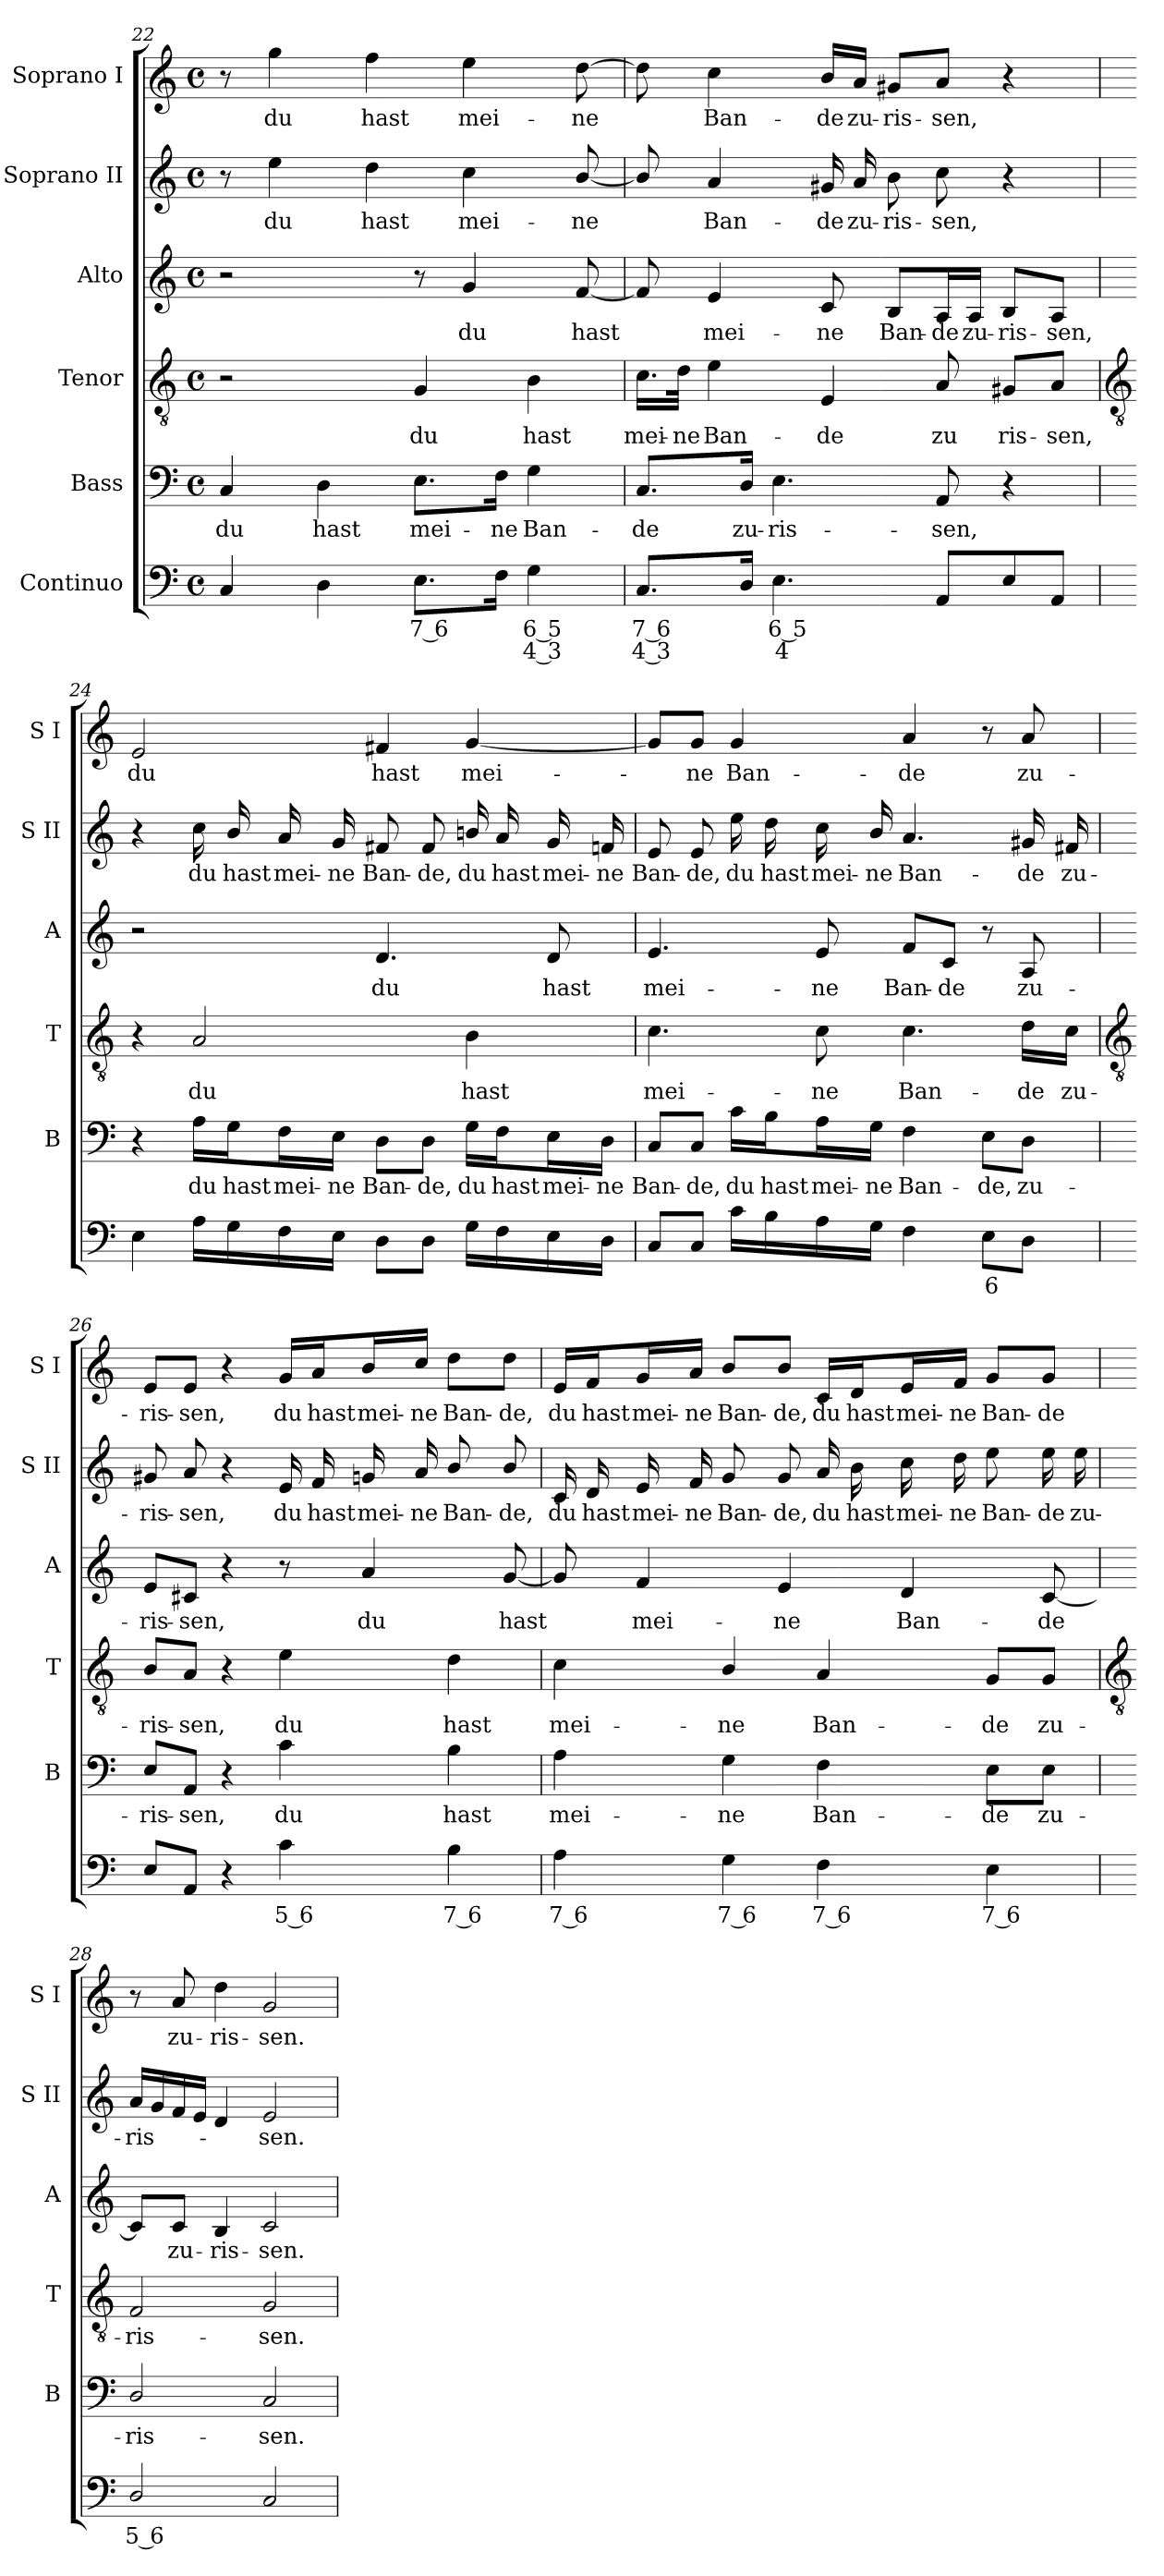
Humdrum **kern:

**kern	**text	**text	**kern	**text	**kern	**text	**kern	**text	**kern	**text	**kern	**text
*part6	*part6	*part6	*part5	*part5	*part4	*part4	*part3	*part3	*part2	*part2	*part1	*part1
*staff6	*staff6	*staff6	*staff5	*staff5	*staff4	*staff4	*staff3	*staff3	*staff2	*staff2	*staff1	*staff1
*I"Continuo	*	*	*I"Bass	*	*I"Tenor	*	*I"Alto	*	*I"Soprano II	*	*I"Soprano I	*
*	*	*	*I'B	*	*I'T	*	*I'A	*	*I'S II	*	*I'S I	*
*clefF4	*	*	*clefF4	*	*clefGv2	*	*clefG2	*	*clefG2	*	*clefG2	*
*k[]	*	*	*k[]	*	*k[]	*	*k[]	*	*k[]	*	*k[]	*
*C:	*	*	*C:	*	*C:	*	*C:	*	*C:	*	*C:	*
*M4/4	*	*	*M4/4	*	*M4/4	*	*M4/4	*	*M4/4	*	*M4/4	*
*met(c)	*	*	*met(c)	*	*met(c)	*	*met(c)	*	*met(c)	*	*met(c)	*
=22	=22	=22	=22	=22	=22	=22	=22	=22	=22	=22	=22	=22
!	!	!	!	!LO:LY:b	!	!	!	!	!	!	!	!
4C	.	.	4C	du	2r	.	2r	.	8r	.	8r	.
!	!	!	!	!	!	!	!	!	!	!LO:LY:b	!	!LO:LY:b
.	.	.	.	.	.	.	.	.	4ee	du	4gg	du
!	!	!	!	!LO:LY:b	!	!	!	!	!	!	!	!
4D	.	.	4D	hast	.	.	.	.	.	.	.	.
!	!	!	!	!	!	!	!	!	!	!LO:LY:b	!	!LO:LY:b
.	.	.	.	.	.	.	.	.	4dd	hast	4ff	hast
!	!LO:LY:b	!	!	!LO:LY:b	!	!LO:LY:b	!	!	!	!	!	!
8.EL	7 6	.	8.E\L	mei-	4G	du	8r	.	.	.	.	.
!	!	!	!	!	!	!	!	!LO:LY:b	!	!LO:LY:b	!	!LO:LY:b
.	.	.	.	.	.	.	4g	du	4cc	mei-	4ee	mei-
!	!LO:LY:b	!	!	!LO:LY:b	!	!	!	!	!	!	!	!
16FJ	.	.	16F\Jk	-ne	.	.	.	.	.	.	.	.
!	!LO:LY:b	!LO:LY:b	!	!LO:LY:b	!	!LO:LY:b	!	!	!	!	!	!
4G	6 5	4 3	4G	Ban-	4B	hast	.	.	.	.	.	.
!	!	!	!	!	!	!	!	!LO:LY:b	!	!LO:LY:b	!	!LO:LY:b
.	.	.	.	.	.	.	[8f	hast	[8b/	-ne	[8dd	-ne
=23	=23	=23	=23	=23	=23	=23	=23	=23	=23	=23	=23	=23
!	!LO:LY:b	!LO:LY:b	!	!LO:LY:b	!	!LO:LY:b	!	!	!	!	!	!
8.CL	7 6	4 3	8.C/L	-de	16.c\LL	mei-	8f]	.	8b/]	.	8dd]	.
!	!	!	!	!	!	!LO:LY:b	!	!	!	!	!	!
.	.	.	.	.	32d\JJk	-ne	.	.	.	.	.	.
!	!	!	!	!	!	!LO:LY:b	!	!LO:LY:b	!	!LO:LY:b	!	!LO:LY:b
.	.	.	.	.	4e	Ban-	4e	mei-	4a	Ban-	4cc	Ban-
!	!	!	!	!LO:LY:b	!	!	!	!	!	!	!	!
16DJ	.	.	16D/Jk	zu-	.	.	.	.	.	.	.	.
!	!LO:LY:b	!LO:LY:b	!	!LO:LY:b	!	!	!	!	!	!	!	!
4.E	6 5	4	4.E	-ris-	.	.	.	.	.	.	.	.
!	!	!	!	!	!	!LO:LY:b	!	!LO:LY:b	!	!LO:LY:b	!	!LO:LY:b
.	.	.	.	.	4E	-de	8c	-ne	16g#X	-de	16b/LL	-de
!	!	!	!	!	!	!	!	!	!	!LO:LY:b	!	!LO:LY:b
.	.	.	.	.	.	.	.	.	16a	zu-	16a/JJ	zu-
!	!	!	!	!	!	!	!	!LO:LY:b	!	!LO:LY:b	!	!LO:LY:b
.	.	.	.	.	.	.	8B/L	Ban-	8b	-ris-	8g#X/L	-ris-
!	!	!	!	!LO:LY:b	!	!LO:LY:b	!	!LO:LY:b	!	!LO:LY:b	!	!LO:LY:b
8AAL	.	.	8AA	-sen,	8A	zu	16A/L	-de	8cc	-sen,	8a/J	-sen,
!	!	!	!	!	!	!	!	!LO:LY:b	!	!	!	!
.	.	.	.	.	.	.	16A/JJ	zu-	.	.	.	.
!	!	!	!	!	!	!LO:LY:b	!	!LO:LY:b	!	!	!	!
8E	.	.	4r	.	8G#X/L	ris-	8B/L	-ris-	4r	.	4r	.
!	!	!	!	!	!	!LO:LY:b	!	!LO:LY:b	!	!	!	!
8AAJ	.	.	.	.	8A/J	-sen,	8A/J	-sen,	.	.	.	.
!!LO:LB:g=z
=24	=24	=24	=24	=24	=24	=24	=24	=24	=24	=24	=24	=24
*	*	*	*	*	*clefGv2	*	*	*	*	*	*	*
!	!	!	!	!	!	!	!	!	!	!	!	!LO:LY:b
4E	.	.	4r	.	4r	.	2r	.	4r	.	2e	du
!	!	!	!	!LO:LY:b	!	!LO:LY:b	!	!	!	!LO:LY:b	!	!
16ALL	.	.	16A\LL	du	2A	du	.	.	16cc	du	.	.
!	!	!	!	!LO:LY:b	!	!	!	!	!	!LO:LY:b	!	!
16G	.	.	16G\J	hast	.	.	.	.	16b/	hast	.	.
!	!	!	!	!LO:LY:b	!	!	!	!	!	!LO:LY:b	!	!
16F	.	.	16F\L	mei-	.	.	.	.	16a	mei-	.	.
!	!	!	!	!LO:LY:b	!	!	!	!	!	!LO:LY:b	!	!
16EJJ	.	.	16E\JJ	-ne	.	.	.	.	16g	-ne	.	.
!	!	!	!	!LO:LY:b	!	!	!	!LO:LY:b	!	!LO:LY:b	!	!LO:LY:b
8DL	.	.	8D\L	Ban-	.	.	4.d	du	8f#X	Ban-	4f#X	hast
!	!	!	!	!LO:LY:b	!	!	!	!	!	!LO:LY:b	!	!
8DJ	.	.	8D\J	-de,	.	.	.	.	8f#	-de,	.	.
!	!	!	!	!LO:LY:b	!	!LO:LY:b	!	!	!	!LO:LY:b	!	!LO:LY:b
16GLL	.	.	16G\LL	du	4B	hast	.	.	16bn/	du	[4g	mei-
!	!	!	!	!LO:LY:b	!	!	!	!	!	!LO:LY:b	!	!
16F	.	.	16F\J	hast	.	.	.	.	16a	hast	.	.
!	!	!	!	!LO:LY:b	!	!	!	!LO:LY:b	!	!LO:LY:b	!	!
16E	.	.	16E\L	mei-	.	.	8d	hast	16g	mei-	.	.
!	!	!	!	!LO:LY:b	!	!	!	!	!	!LO:LY:b	!	!
16DJJ	.	.	16D\JJ	-ne	.	.	.	.	16fn	-ne	.	.
=25	=25	=25	=25	=25	=25	=25	=25	=25	=25	=25	=25	=25
!	!	!	!	!LO:LY:b	!	!LO:LY:b	!	!LO:LY:b	!	!LO:LY:b	!	!
8CL	.	.	8C/L	Ban-	4.c	mei-	4.e	mei-	8e	Ban-	8g/L]	.
!	!	!	!	!LO:LY:b	!	!	!	!	!	!LO:LY:b	!	!LO:LY:b
8CJ	.	.	8C/J	-de,	.	.	.	.	8e	-de,	8g/J	ne
!	!	!	!	!LO:LY:b	!	!	!	!	!	!LO:LY:b	!	!LO:LY:b
16cLL	.	.	16c\LL	du	.	.	.	.	16ee	du	4g	Ban-
!	!	!	!	!LO:LY:b	!	!	!	!	!	!LO:LY:b	!	!
16B	.	.	16B\J	hast	.	.	.	.	16dd	hast	.	.
!	!	!	!	!LO:LY:b	!	!LO:LY:b	!	!LO:LY:b	!	!LO:LY:b	!	!
16A	.	.	16A\L	mei-	8c	-ne	8e	-ne	16cc	mei-	.	.
!	!	!	!	!LO:LY:b	!	!	!	!	!	!LO:LY:b	!	!
16GJJ	.	.	16G\JJ	-ne	.	.	.	.	16b/	-ne	.	.
!	!	!	!	!LO:LY:b	!	!LO:LY:b	!	!LO:LY:b	!	!LO:LY:b	!	!LO:LY:b
4F	.	.	4F	Ban-	4.c	Ban-	8f/L	Ban-	4.a	Ban-	4a	-de
!	!	!	!	!	!	!	!	!LO:LY:b	!	!	!	!
.	.	.	.	.	.	.	8c/J	-de	.	.	.	.
!	!LO:LY:b	!	!	!LO:LY:b	!	!	!	!	!	!	!	!
8EL	6	.	8E\L	-de,	.	.	8r	.	.	.	8r	.
!	!	!	!	!LO:LY:b	!	!LO:LY:b	!	!LO:LY:b	!	!LO:LY:b	!	!LO:LY:b
8DJ	.	.	8D\J	zu-	16d\LL	-de	8A	zu-	16g#X	-de	8a	zu-
!	!	!	!	!	!	!LO:LY:b	!	!	!	!LO:LY:b	!	!
.	.	.	.	.	16c\JJ	zu-	.	.	16f#X	zu-	.	.
!!LO:LB:g=z
=26	=26	=26	=26	=26	=26	=26	=26	=26	=26	=26	=26	=26
*	*	*	*	*	*clefGv2	*	*	*	*	*	*	*
!	!	!	!	!LO:LY:b	!	!LO:LY:b	!	!LO:LY:b	!	!LO:LY:b	!	!LO:LY:b
8EL	.	.	8E/L	-ris-	8B/L	-ris-	8e/L	-ris-	8g#X	-ris-	8e/L	-ris-
!	!	!	!	!LO:LY:b	!	!LO:LY:b	!	!LO:LY:b	!	!LO:LY:b	!	!LO:LY:b
8AAJ	.	.	8AA/J	-sen,	8A/J	-sen,	8c#X/J	-sen,	8a	-sen,	8e/J	-sen,
4r	.	.	4r	.	4r	.	4r	.	4r	.	4r	.
!	!LO:LY:b	!	!	!LO:LY:b	!	!LO:LY:b	!	!	!	!LO:LY:b	!	!LO:LY:b
4c	5 6	.	4c	du	4e	du	8r	.	16e	du	16g/LL	du
!	!	!	!	!	!	!	!	!	!	!LO:LY:b	!	!LO:LY:b
.	.	.	.	.	.	.	.	.	16f	hast	16a/J	hast
!	!	!	!	!	!	!	!	!LO:LY:b	!	!LO:LY:b	!	!LO:LY:b
.	.	.	.	.	.	.	4a	du	16gn	mei-	16b/L	mei-
!	!	!	!	!	!	!	!	!	!	!LO:LY:b	!	!LO:LY:b
.	.	.	.	.	.	.	.	.	16a	-ne	16cc/JJ	-ne
!	!LO:LY:b	!	!	!LO:LY:b	!	!LO:LY:b	!	!	!	!LO:LY:b	!	!LO:LY:b
4B	7 6	.	4B	hast	4d	hast	.	.	8b/	Ban-	8dd\L	Ban-
!	!	!	!	!	!	!	!	!LO:LY:b	!	!LO:LY:b	!	!LO:LY:b
.	.	.	.	.	.	.	[8g	hast	8b/	-de,	8dd\J	-de,
=27	=27	=27	=27	=27	=27	=27	=27	=27	=27	=27	=27	=27
!	!LO:LY:b	!	!	!LO:LY:b	!	!LO:LY:b	!	!	!	!LO:LY:b	!	!LO:LY:b
4A	7 6	.	4A	mei-	4c	mei-	8g]	.	16c	du	16e/LL	du
!	!	!	!	!	!	!	!	!	!	!LO:LY:b	!	!LO:LY:b
.	.	.	.	.	.	.	.	.	16d	hast	16f/J	hast
!	!	!	!	!	!	!	!	!LO:LY:b	!	!LO:LY:b	!	!LO:LY:b
.	.	.	.	.	.	.	4f	mei-	16e	mei-	16g/L	mei-
!	!	!	!	!	!	!	!	!	!	!LO:LY:b	!	!LO:LY:b
.	.	.	.	.	.	.	.	.	16f	-ne	16a/JJ	-ne
!	!LO:LY:b	!	!	!LO:LY:b	!	!LO:LY:b	!	!	!	!LO:LY:b	!	!LO:LY:b
4G	7 6	.	4G	-ne	4B/	-ne	.	.	8g	Ban-	8b/L	Ban-
!	!	!	!	!	!	!	!	!LO:LY:b	!	!LO:LY:b	!	!LO:LY:b
.	.	.	.	.	.	.	4e	-ne	8g	-de,	8b/J	-de,
!	!LO:LY:b	!	!	!LO:LY:b	!	!LO:LY:b	!	!	!	!LO:LY:b	!	!LO:LY:b
4F	7 6	.	4F	Ban-	4A	Ban-	.	.	16a	du	16c/LL	du
!	!	!	!	!	!	!	!	!	!	!LO:LY:b	!	!LO:LY:b
.	.	.	.	.	.	.	.	.	16b	hast	16d/J	hast
!	!	!	!	!	!	!	!	!LO:LY:b	!	!LO:LY:b	!	!LO:LY:b
.	.	.	.	.	.	.	4d	Ban-	16cc	mei-	16e/L	mei-
!	!	!	!	!	!	!	!	!	!	!LO:LY:b	!	!LO:LY:b
.	.	.	.	.	.	.	.	.	16dd	-ne	16f/JJ	-ne
!	!LO:LY:b	!	!	!LO:LY:b	!	!LO:LY:b	!	!	!	!LO:LY:b	!	!LO:LY:b
4E	7 6	.	8E\L	-de	8G/L	-de	.	.	8ee	Ban-	8g/L	Ban-
!	!	!	!	!LO:LY:b	!	!LO:LY:b	!	!LO:LY:b	!	!LO:LY:b	!	!LO:LY:b
.	.	.	8E\J	zu-	8G/J	zu-	[8c	-de	16ee	-de	8g/J	-de
!	!	!	!	!	!	!	!	!	!	!LO:LY:b	!	!
.	.	.	.	.	.	.	.	.	16ee	zu-	.	.
!!LO:LB:g=z
=28	=28	=28	=28	=28	=28	=28	=28	=28	=28	=28	=28	=28
*	*	*	*	*	*clefGv2	*	*	*	*	*	*	*
!	!LO:LY:b	!	!	!LO:LY:b	!	!LO:LY:b	!	!	!	!LO:LY:b	!	!
2D/	5 6	.	2D/	-ris-	2F	-ris-	8c/L]	.	16aLL	-ris-	8r	.
.	.	.	.	.	.	.	.	.	16g	.	.	.
!	!	!	!	!	!	!	!	!LO:LY:b	!	!	!	!LO:LY:b
.	.	.	.	.	.	.	8c/J	zu-	16f	.	8a	zu-
.	.	.	.	.	.	.	.	.	16eJJ	.	.	.
!	!	!	!	!	!	!	!	!LO:LY:b	!	!	!	!LO:LY:b
.	.	.	.	.	.	.	4B	-ris-	4d	.	4dd	-ris-
!	!	!	!	!LO:LY:b	!	!LO:LY:b	!	!LO:LY:b	!	!LO:LY:b	!	!LO:LY:b
2C	.	.	2C	-sen.	2G	-sen.	2c	-sen.	2e	sen.	2g	-sen.
=	=	=	=	=	=	=	=	=	=	=	=	=
*-	*-	*-	*-	*-	*-	*-	*-	*-	*-	*-	*-	*-
